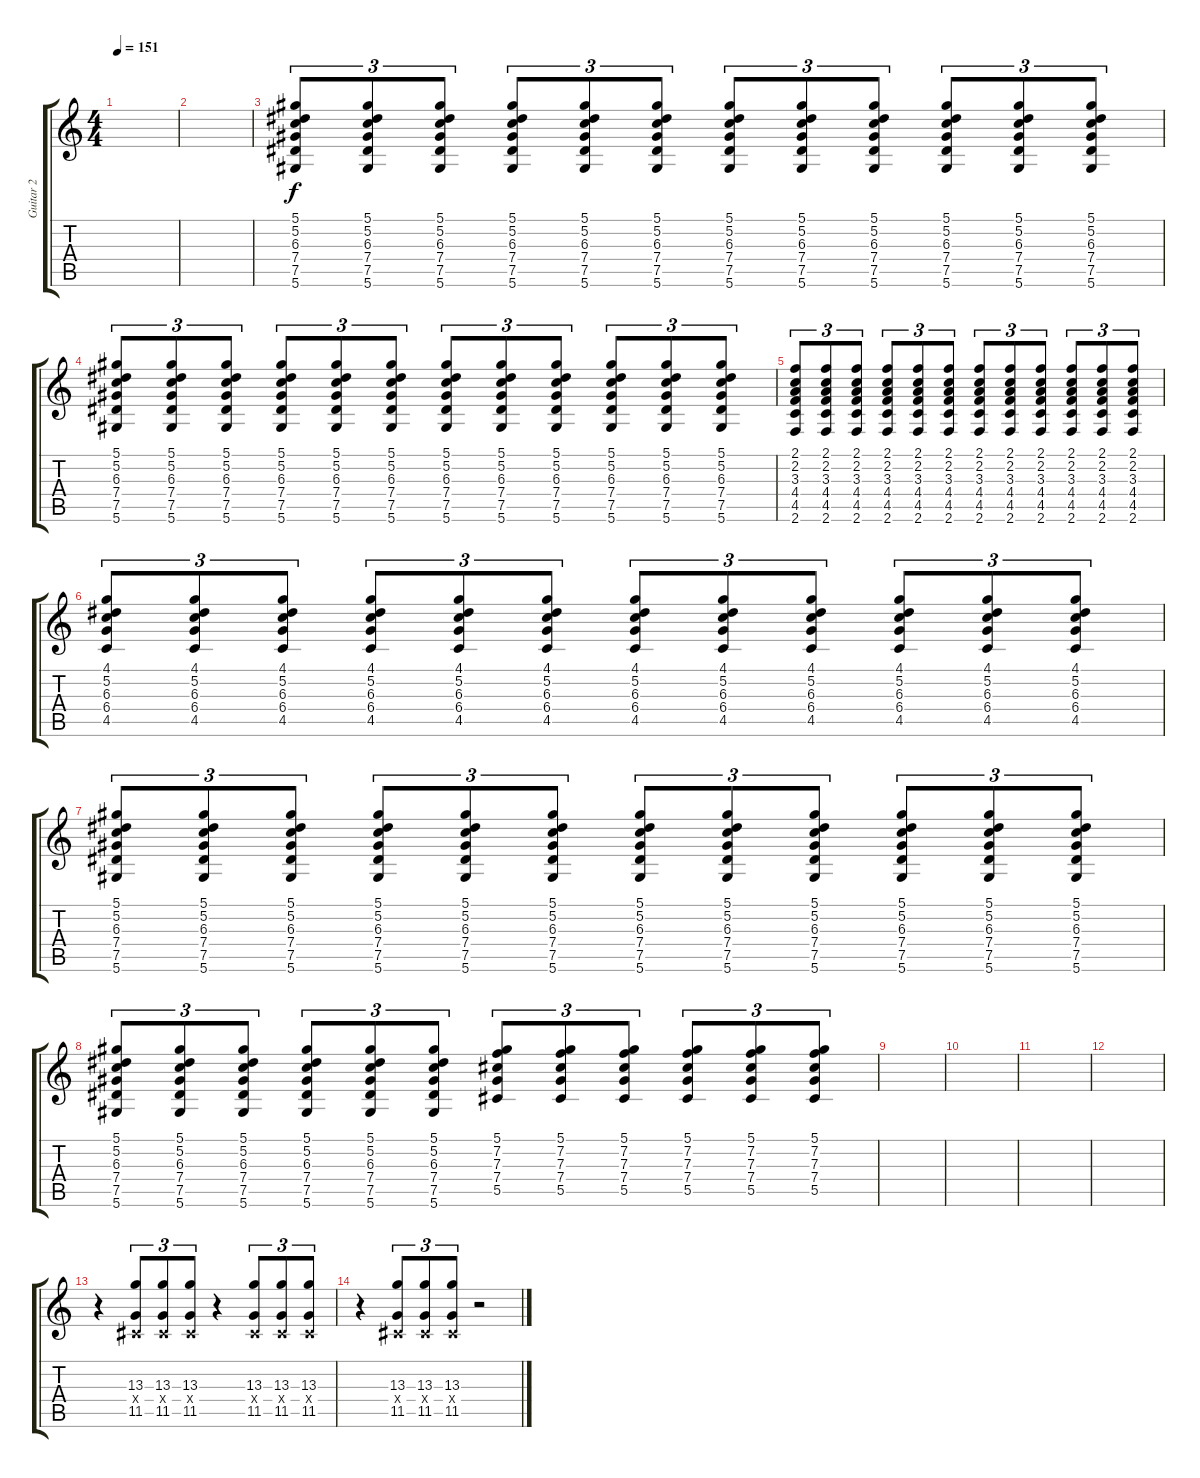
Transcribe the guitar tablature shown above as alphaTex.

\track ("Guitar 2" "Guitar 2") {instrument overdrivenguitar}
\staff {score tabs}
\tuning (Eb4 Bb3 Gb3 Db3 Ab2 Eb2) {hide}
\ts (4 4)
\tempo 151
\clef g2
\ks c
|
|
(5.1 5.2 6.3 7.4 7.5 5.6).8{tu (3 2)} (5.1 5.2 6.3 7.4 7.5 5.6).8{tu (3 2)} (5.1 5.2 6.3 7.4 7.5 5.6).8{tu (3 2)} (5.1 5.2 6.3 7.4 7.5 5.6).8{tu (3 2)} (5.1 5.2 6.3 7.4 7.5 5.6).8{tu (3 2)} (5.1 5.2 6.3 7.4 7.5 5.6).8{tu (3 2)} (5.1 5.2 6.3 7.4 7.5 5.6).8{tu (3 2)} (5.1 5.2 6.3 7.4 7.5 5.6).8{tu (3 2)} (5.1 5.2 6.3 7.4 7.5 5.6).8{tu (3 2)} (5.1 5.2 6.3 7.4 7.5 5.6).8{tu (3 2)} (5.1 5.2 6.3 7.4 7.5 5.6).8{tu (3 2)} (5.1 5.2 6.3 7.4 7.5 5.6).8{tu (3 2)} |
(5.1 5.2 6.3 7.4 7.5 5.6).8{tu (3 2)} (5.1 5.2 6.3 7.4 7.5 5.6).8{tu (3 2)} (5.1 5.2 6.3 7.4 7.5 5.6).8{tu (3 2)} (5.1 5.2 6.3 7.4 7.5 5.6).8{tu (3 2)} (5.1 5.2 6.3 7.4 7.5 5.6).8{tu (3 2)} (5.1 5.2 6.3 7.4 7.5 5.6).8{tu (3 2)} (5.1 5.2 6.3 7.4 7.5 5.6).8{tu (3 2)} (5.1 5.2 6.3 7.4 7.5 5.6).8{tu (3 2)} (5.1 5.2 6.3 7.4 7.5 5.6).8{tu (3 2)} (5.1 5.2 6.3 7.4 7.5 5.6).8{tu (3 2)} (5.1 5.2 6.3 7.4 7.5 5.6).8{tu (3 2)} (5.1 5.2 6.3 7.4 7.5 5.6).8{tu (3 2)} |
(2.1 2.2 3.3 4.4 4.5 2.6).8{tu (3 2)} (2.1 2.2 3.3 4.4 4.5 2.6).8{tu (3 2)} (2.1 2.2 3.3 4.4 4.5 2.6).8{tu (3 2)} (2.1 2.2 3.3 4.4 4.5 2.6).8{tu (3 2)} (2.1 2.2 3.3 4.4 4.5 2.6).8{tu (3 2)} (2.1 2.2 3.3 4.4 4.5 2.6).8{tu (3 2)} (2.1 2.2 3.3 4.4 4.5 2.6).8{tu (3 2)} (2.1 2.2 3.3 4.4 4.5 2.6).8{tu (3 2)} (2.1 2.2 3.3 4.4 4.5 2.6).8{tu (3 2)} (2.1 2.2 3.3 4.4 4.5 2.6).8{tu (3 2)} (2.1 2.2 3.3 4.4 4.5 2.6).8{tu (3 2)} (2.1 2.2 3.3 4.4 4.5 2.6).8{tu (3 2)} |
(4.1 5.2 6.3 6.4 4.5).8{tu (3 2)} (4.1 5.2 6.3 6.4 4.5).8{tu (3 2)} (4.1 5.2 6.3 6.4 4.5).8{tu (3 2)} (4.1 5.2 6.3 6.4 4.5).8{tu (3 2)} (4.1 5.2 6.3 6.4 4.5).8{tu (3 2)} (4.1 5.2 6.3 6.4 4.5).8{tu (3 2)} (4.1 5.2 6.3 6.4 4.5).8{tu (3 2)} (4.1 5.2 6.3 6.4 4.5).8{tu (3 2)} (4.1 5.2 6.3 6.4 4.5).8{tu (3 2)} (4.1 5.2 6.3 6.4 4.5).8{tu (3 2)} (4.1 5.2 6.3 6.4 4.5).8{tu (3 2)} (4.1 5.2 6.3 6.4 4.5).8{tu (3 2)} |
(5.1 5.2 6.3 7.4 7.5 5.6).8{tu (3 2)} (5.1 5.2 6.3 7.4 7.5 5.6).8{tu (3 2)} (5.1 5.2 6.3 7.4 7.5 5.6).8{tu (3 2)} (5.1 5.2 6.3 7.4 7.5 5.6).8{tu (3 2)} (5.1 5.2 6.3 7.4 7.5 5.6).8{tu (3 2)} (5.1 5.2 6.3 7.4 7.5 5.6).8{tu (3 2)} (5.1 5.2 6.3 7.4 7.5 5.6).8{tu (3 2)} (5.1 5.2 6.3 7.4 7.5 5.6).8{tu (3 2)} (5.1 5.2 6.3 7.4 7.5 5.6).8{tu (3 2)} (5.1 5.2 6.3 7.4 7.5 5.6).8{tu (3 2)} (5.1 5.2 6.3 7.4 7.5 5.6).8{tu (3 2)} (5.1 5.2 6.3 7.4 7.5 5.6).8{tu (3 2)} |
(5.1 5.2 6.3 7.4 7.5 5.6).8{tu (3 2)} (5.1 5.2 6.3 7.4 7.5 5.6).8{tu (3 2)} (5.1 5.2 6.3 7.4 7.5 5.6).8{tu (3 2)} (5.1 5.2 6.3 7.4 7.5 5.6).8{tu (3 2)} (5.1 5.2 6.3 7.4 7.5 5.6).8{tu (3 2)} (5.1 5.2 6.3 7.4 7.5 5.6).8{tu (3 2)} (5.1 7.2 7.3 7.4 5.5).8{tu (3 2)} (5.1 7.2 7.3 7.4 5.5).8{tu (3 2)} (5.1 7.2 7.3 7.4 5.5).8{tu (3 2)} (5.1 7.2 7.3 7.4 5.5).8{tu (3 2)} (5.1 7.2 7.3 7.4 5.5).8{tu (3 2)} (5.1 7.2 7.3 7.4 5.5).8{tu (3 2)} |
|
|
|
|
r.4 (13.3 0.4{x} 11.5).8{tu (3 2)} (13.3 0.4{x} 11.5).8{tu (3 2)} (13.3 0.4{x} 11.5).8{tu (3 2)} r.4 (13.3 0.4{x} 11.5).8{tu (3 2)} (13.3 0.4{x} 11.5).8{tu (3 2)} (13.3 0.4{x} 11.5).8{tu (3 2)} |
r.4 (13.3 0.4{x} 11.5).8{tu (3 2)} (13.3 0.4{x} 11.5).8{tu (3 2)} (13.3 0.4{x} 11.5).8{tu (3 2)} r.2
